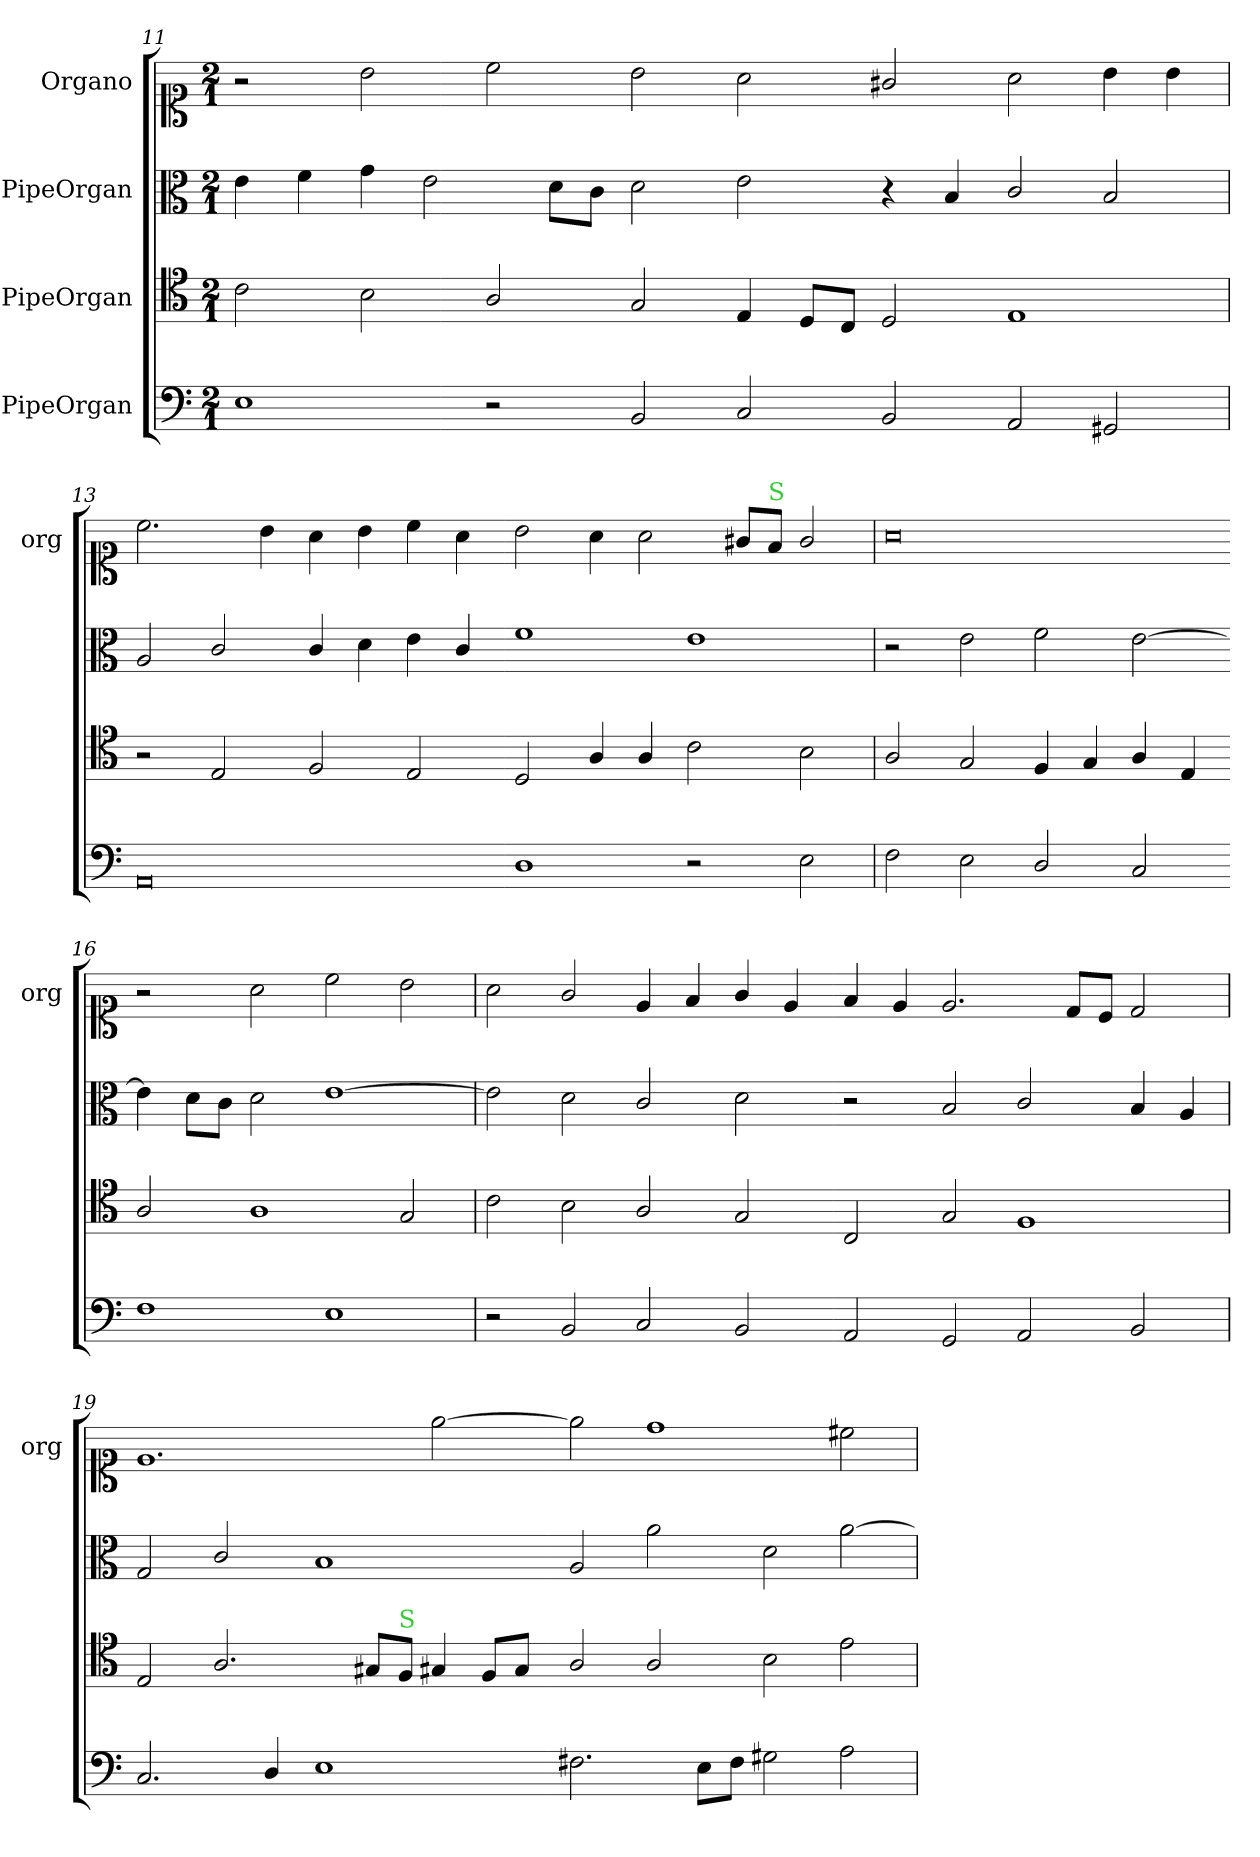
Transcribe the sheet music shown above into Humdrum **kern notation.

**kern	**kern	**kern	**kern
*part4	*part3	*part2	*part1
*staff4	*staff3	*staff2	*staff1
*I"PipeOrgan	*I"PipeOrgan	*I"PipeOrgan	*I"Organo
*	*	*	*I'org
*clefF4	*clefC4	*clefC3	*clefC1
*k[]	*k[]	*k[]	*k[]
*a:	*a:	*a:	*a:
*M2/1	*M2/1	*M2/1	*M2/1
=11	=11	=11	=11
1E	2c\	4e\	2r
.	.	4f\	.
.	2B\	4g\	2b\
.	.	2e\	.
2r	2A/	.	2cc\
.	.	8d\L	.
.	.	8c\J	.
2BB/	2G/	2d\	2b\
=12-	=12-	=12-	=12-
2C/	4E/	2e\	2a\
.	8D/L	.	.
.	8C/J	.	.
2BB/	2D/	4r	2g#X/
.	.	4B/	.
2AA/	1E	2c/	2a\
2GG#X/	.	2B/	4b\
.	.	.	4b\
=13	=13	=13	=13
0AA	2r	2A/	2.cc\
.	2E/	2c/	.
.	.	.	4b\
.	2F/	4c/	4a\
.	.	4d\	4b\
.	2E/	4e\	4cc\
.	.	4c/	4a\
=14-	=14-	=14-	=14-
1D	2D/	1f	2b\
.	4A/	.	4a\
.	4A/	.	2a\
2r	2c\	1e	.
.	.	.	8g#X/L
!	!	!	!LO:TX:a:color=limegreen:t=S
.	.	.	8f/J
2E\	2B\	.	2g#/
=15	=15	=15	=15
2F\	2A/	2r	0a
2E\	2G/	2e\	.
2D/	4F/	2f\	.
.	4G/	.	.
2C/	4A/	[2e\	.
.	4E/	.	.
=16-	=16-	=16-	=16-
1F	2A/	4e\]	2r
.	.	8d\L	.
.	.	8c\J	.
.	1A	2d\	2a\
1E	.	[1e	2cc\
.	2G/	.	2b\
=17	=17	=17	=17
2r	2c\	2e\]	2a\
2BB/	2B\	2d\	2g/
2C/	2A/	2c/	4e/
.	.	.	4f/
2BB/	2G/	2d\	4g/
.	.	.	4e/
=18-	=18-	=18-	=18-
2AA/	2C/	2r	4f/
.	.	.	4e/
2GG/	2G/	2B/	2.e/
2AA/	1F	2c/	.
.	.	.	8d/L
.	.	.	8c/J
2BB/	.	4B/	2d/
.	.	4A/	.
=19	=19	=19	=19
2.C/	2E/	2G/	1.e
.	2.A/	2c/	.
4D/	.	.	.
1E	.	1B	.
.	8G#X/L	.	.
!	!LO:TX:a:color=limegreen:t=S	!	!
.	8F/J	.	.
.	4G#X/	.	[2ee\
.	8F/L	.	.
.	8G#/J	.	.
=20-	=20-	=20-	=20-
2.F#X\	2A/	2A/	2ee\]
.	2A/	2a\	1dd
8E\L	.	.	.
8F#\J	.	.	.
2G#X\	2B\	2d\	.
2A\	2e\	[2a\	2cc#X\
=	=	=	=
*-	*-	*-	*-
